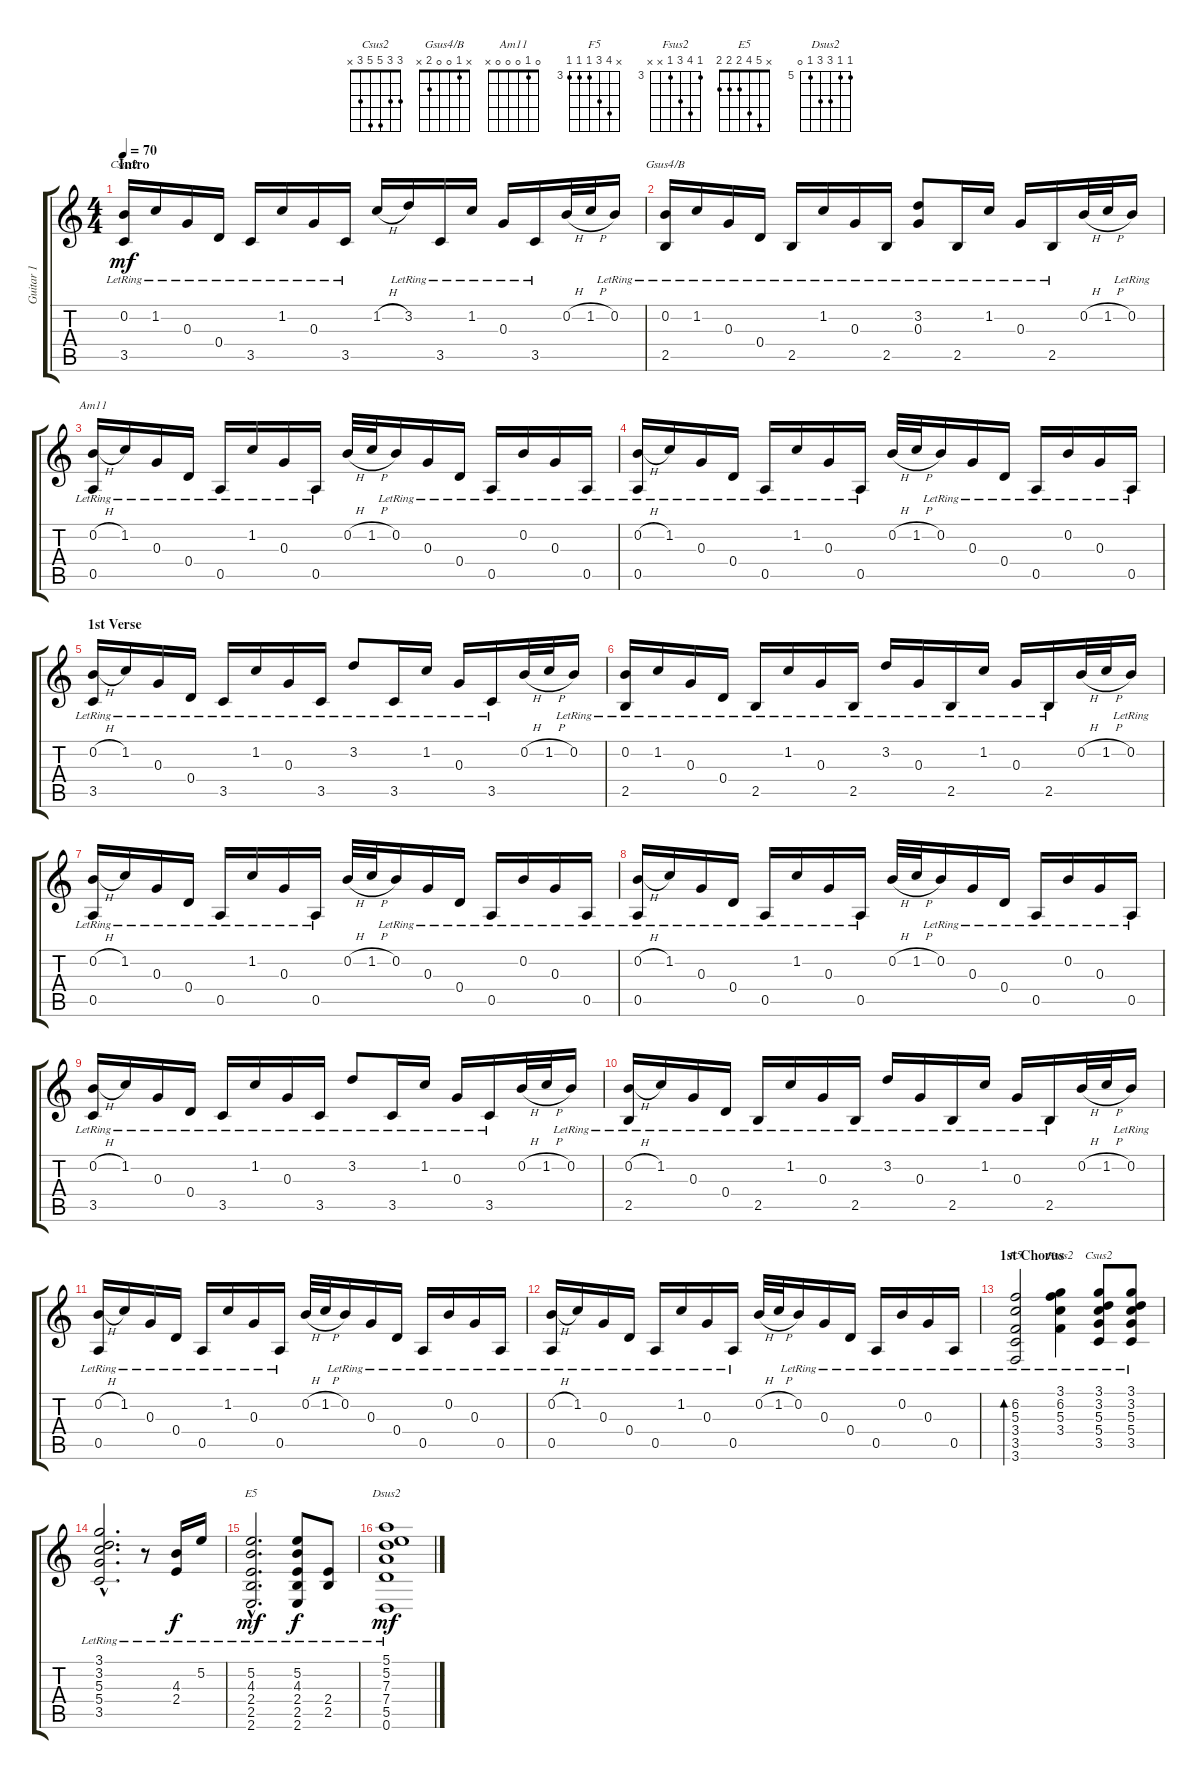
\track ("Guitar 1" "Guitar 1") {instrument electricguitarjazz}
\staff {score tabs}
\tuning (E4 B3 G3 D3 A2 D2) {hide}
\chord ("Csus2" x 1 0 0 3 x)
\chord ("Gsus4/B" x 1 0 0 2 x)
\chord ("Am11" 0 1 0 0 0 x)
\chord ("F5" x 6 5 3 3 3) {firstfret 3}
\chord ("Fsus2" 3 6 5 3 x x) {firstfret 3}
\chord ("Csus2" 3 3 5 5 3 x)
\chord ("E5" x 5 4 2 2 2)
\chord ("Dsus2" 5 5 7 7 5 0) {firstfret 5}
\ts (4 4)
\section ("" "Intro")
\tempo 70
\clef g2
\ks c
(0.2{lr} 3.5{lr}).16{ch "Csus2" dy mf instrument electricguitarjazz} 1.2{lr}.16 0.3{lr}.16 0.4{lr}.16 3.5{lr}.16 1.2{lr}.16 0.3{lr}.16 3.5{lr}.16 1.2{h}.16 3.2{lr}.16 3.5{lr}.16 1.2{lr}.16 0.3{lr}.16 3.5{lr}.16 0.2{h}.32 1.2{h}.32 0.2{lr}.16 |
(0.2{lr} 2.5{lr}).16{ch "Gsus4/B"} 1.2{lr}.16 0.3{lr}.16 0.4{lr}.16 2.5{lr}.16 1.2{lr}.16 0.3{lr}.16 2.5{lr}.16 (3.2{lr} 0.3{lr}).8 2.5{lr}.16 1.2{lr}.16 0.3{lr}.16 2.5{lr}.16 0.2{h}.32 1.2{h}.32 0.2{lr}.16 |
(0.2{h} 0.5{lr}).16{ch "Am11"} 1.2{lr}.16 0.3{lr}.16 0.4{lr}.16 0.5{lr}.16 1.2{lr}.16 0.3{lr}.16 0.5{lr}.16 0.2{h}.32 1.2{h}.32 0.2{lr}.16 0.3{lr}.16 0.4{lr}.16 0.5{lr}.16 0.2{lr}.16 0.3{lr}.16 0.5{lr}.16 |
(0.2{h} 0.5{lr}).16 1.2{lr}.16 0.3{lr}.16 0.4{lr}.16 0.5{lr}.16 1.2{lr}.16 0.3{lr}.16 0.5{lr}.16 0.2{h}.32 1.2{h}.32 0.2{lr}.16 0.3{lr}.16 0.4{lr}.16 0.5{lr}.16 0.2{lr}.16 0.3{lr}.16 0.5{lr}.16 |
\section ("" "1st Verse")
(0.2{h} 3.5{lr}).16 1.2{lr}.16 0.3{lr}.16 0.4{lr}.16 3.5{lr}.16 1.2{lr}.16 0.3{lr}.16 3.5{lr}.16 3.2{lr}.8 3.5{lr}.16 1.2{lr}.16 0.3{lr}.16 3.5{lr}.16 0.2{h}.32 1.2{h}.32 0.2{lr}.16 |
(0.2{lr} 2.5{lr}).16 1.2{lr}.16 0.3{lr}.16 0.4{lr}.16 2.5{lr}.16 1.2{lr}.16 0.3{lr}.16 2.5{lr}.16 3.2{lr}.16 0.3{lr}.16 2.5{lr}.16 1.2{lr}.16 0.3{lr}.16 2.5{lr}.16 0.2{h}.32 1.2{h}.32 0.2{lr}.16 |
(0.2{h} 0.5{lr}).16 1.2{lr}.16 0.3{lr}.16 0.4{lr}.16 0.5{lr}.16 1.2{lr}.16 0.3{lr}.16 0.5{lr}.16 0.2{h}.32 1.2{h}.32 0.2{lr}.16 0.3{lr}.16 0.4{lr}.16 0.5{lr}.16 0.2{lr}.16 0.3{lr}.16 0.5{lr}.16 |
(0.2{h} 0.5{lr}).16 1.2{lr}.16 0.3{lr}.16 0.4{lr}.16 0.5{lr}.16 1.2{lr}.16 0.3{lr}.16 0.5{lr}.16 0.2{h}.32 1.2{h}.32 0.2{lr}.16 0.3{lr}.16 0.4{lr}.16 0.5{lr}.16 0.2{lr}.16 0.3{lr}.16 0.5{lr}.16 |
(0.2{h} 3.5{lr}).16 1.2{lr}.16 0.3{lr}.16 0.4{lr}.16 3.5{lr}.16 1.2{lr}.16 0.3{lr}.16 3.5{lr}.16 3.2{lr}.8 3.5{lr}.16 1.2{lr}.16 0.3{lr}.16 3.5{lr}.16 0.2{h}.32 1.2{h}.32 0.2{lr}.16 |
(0.2{h} 2.5{lr}).16 1.2{lr}.16 0.3{lr}.16 0.4{lr}.16 2.5{lr}.16 1.2{lr}.16 0.3{lr}.16 2.5{lr}.16 3.2{lr}.16 0.3{lr}.16 2.5{lr}.16 1.2{lr}.16 0.3{lr}.16 2.5{lr}.16 0.2{h}.32 1.2{h}.32 0.2{lr}.16 |
(0.2{h} 0.5{lr}).16 1.2{lr}.16 0.3{lr}.16 0.4{lr}.16 0.5{lr}.16 1.2{lr}.16 0.3{lr}.16 0.5{lr}.16 0.2{h}.32 1.2{h}.32 0.2{lr}.16 0.3{lr}.16 0.4{lr}.16 0.5{lr}.16 0.2{lr}.16 0.3{lr}.16 0.5{lr}.16 |
(0.2{h} 0.5{lr}).16 1.2{lr}.16 0.3{lr}.16 0.4{lr}.16 0.5{lr}.16 1.2{lr}.16 0.3{lr}.16 0.5{lr}.16 0.2{h}.32 1.2{h}.32 0.2{lr}.16 0.3{lr}.16 0.4{lr}.16 0.5{lr}.16 0.2{lr}.16 0.3{lr}.16 0.5{lr}.16 |
\section ("" "1st Chorus")
(6.2{lr} 5.3{lr} 3.4{lr} 3.5{lr} 3.6{lr}).2{bd 120 ch "F5"} (3.1{lr} 6.2{lr} 5.3{lr} 3.4{lr}).4{ch "Fsus2"} (3.1{lr} 3.2{lr} 5.3{lr} 5.4{lr} 3.5{lr}).8{ch "Csus2"} (3.1{lr} 3.2{lr} 5.3{lr} 5.4{lr} 3.5{lr}).8 |
(3.1{hac lr} 3.2{hac lr} 5.3{hac lr} 5.4{hac lr} 3.5{hac lr}).2{d} r.8 (4.3{lr} 2.4{lr}).16{dy f} 5.2{lr}.16 |
(5.2{hac lr} 4.3{hac lr} 2.4{hac lr} 2.5{hac lr} 2.6{hac lr}).2{d ch "E5" dy mf} (5.2{lr} 4.3{lr} 2.4{lr} 2.5{lr} 2.6{lr}).8{dy f} (2.4{lr} 2.5{lr}).8 |
(5.1{lr} 5.2{lr} 7.3{lr} 7.4{lr} 5.5{lr} 0.6{lr}).1{ch "Dsus2" dy mf}
